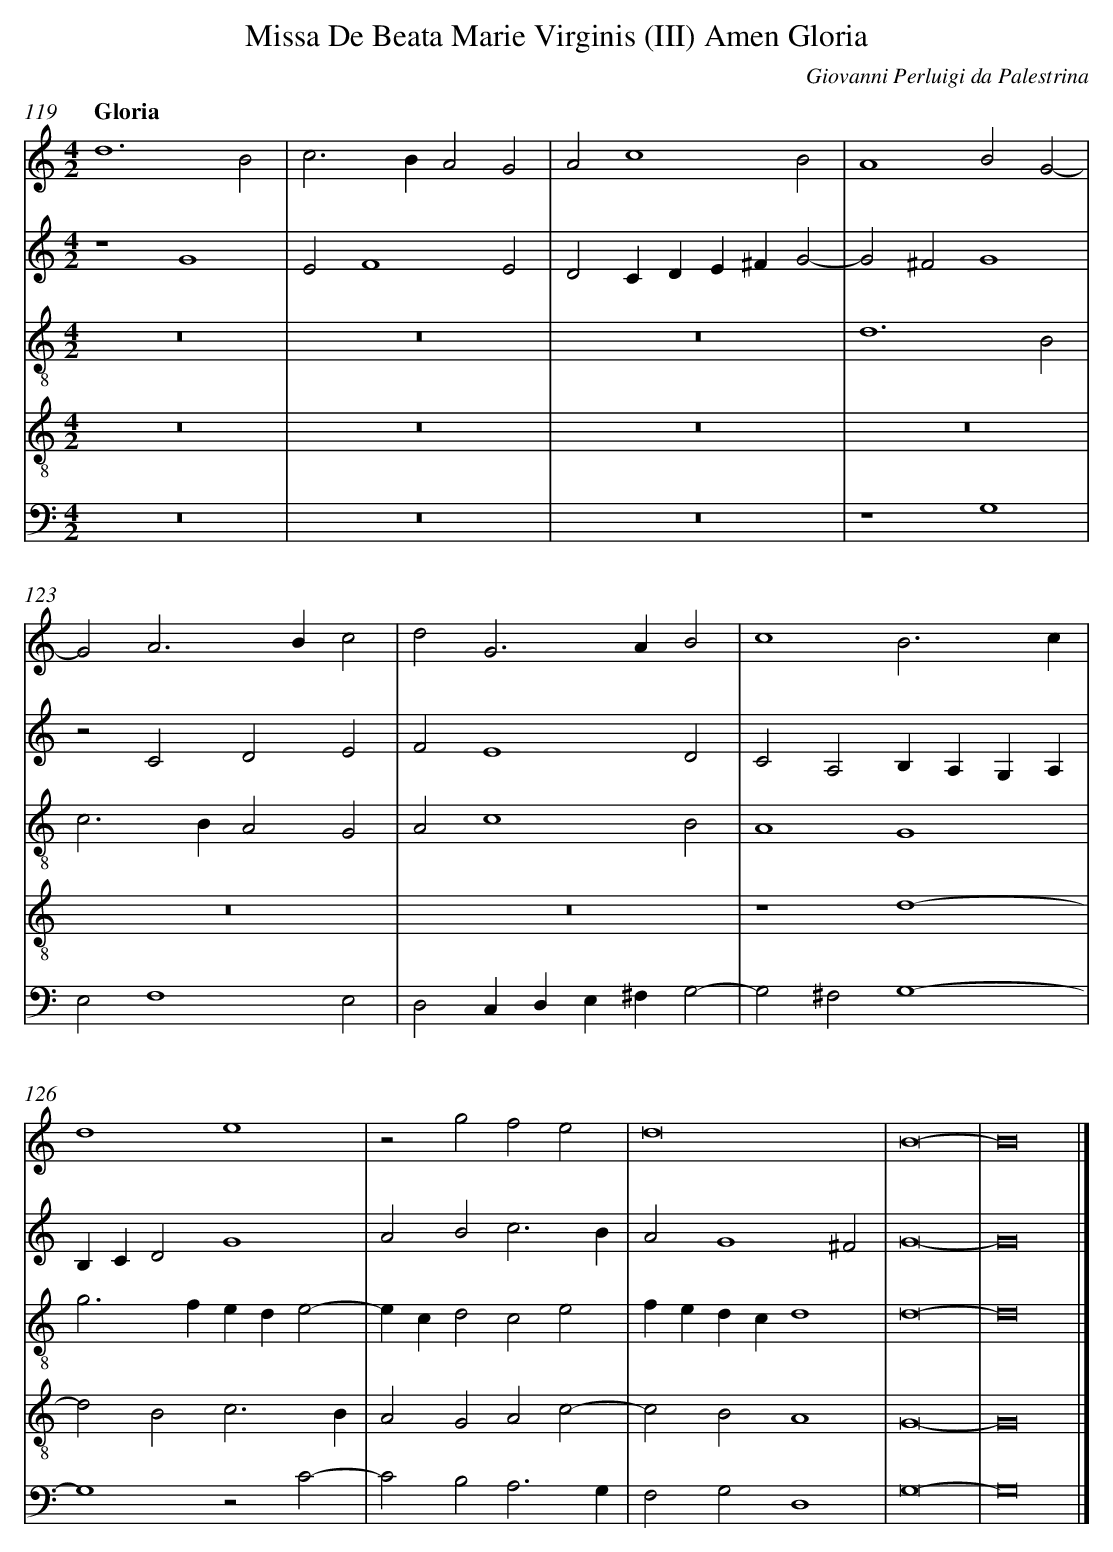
X:1
T: Missa De Beata Marie Virginis (III) Amen Gloria
C: Giovanni Perluigi da Palestrina
L: 1/4
M: 4/2
Q: "Gloria"
V: 1 clef=treble
V: 2 clef=treble
V: 3 clef=treble-8
V: 4 clef=treble-8
V: 5 clef=bass
K: C
[V:1] d6B2 |
[V:2] z4G4 |
[V:3] z8 |
[V:4] z8 |
[V:5] z8 |
[V:1] c2>B2A2G2 |
[V:2] E2F4E2 |
[V:3] z8 |
[V:4] z8 |
[V:5] z8 |
[V:1] A2c4B2 |
[V:2] D2CDE^FG2- |
[V:3] z8 |
[V:4] z8 |
[V:5] z8 |
[V:1] A4B2G2- |
[V:2] G2^F2G4 |
[V:3] d6B2 |
[V:4] z8 |
[V:5] z4G,4 |
[V:1] G2A2>B2c2 |
[V:2] z2C2D2E2 |
[V:3] c2>B2A2G2 |
[V:4] z8 |
[V:5] E,2F,4E,2 |
[V:1] d2G2>A2B2 |
[V:2] F2E4D2 |
[V:3] A2c4B2 |
[V:4] z8 |
[V:5] D,2C,D,E,^F,G,2- |
[V:1] c4B3c |
[V:2] C2A,2B,A,G,A, |
[V:3] A4G4 |
[V:4] z4d4- |
[V:5] G,2^F,2G,4- |
[V:1] d4e4 |
[V:2] B,CD2G4 |
[V:3] g2>f2ede2- |
[V:4] d2B2c3B |
[V:5] G,4z2C2- |
[V:1] z2g2f2e2 |
[V:2] A2B2c3B |
[V:3] ecd2c2e2 |
[V:4] A2G2A2c2- |
[V:5] C2B,2A,3G, |
[V:1] d8 |
[V:2] A2G4^F2 |
[V:3] fedcd4 |
[V:4] c2B2A4 |
[V:5] F,2G,2D,4 |
[V:1] B8- |
[V:2] G8- |
[V:3] d8- |
[V:4] G8- |
[V:5] G,8- |
[V:1] B8 |]
[V:2] G8 |]
[V:3] d8 |]
[V:4] G8 |]
[V:5] G,8 |]
